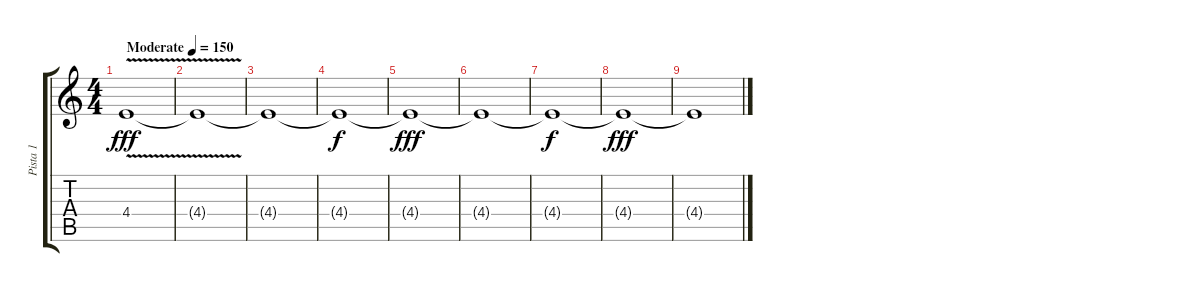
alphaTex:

\track ("Pista 1" "Pista 1") {instrument overdrivenguitar}
\staff {score tabs}
\tuning (E4 C4 G3 C3 G2 C2) {hide}
\ts (4 4)
\tempo (150 "Moderate")
\clef g2
\ks c
4.4{v}.1{dy fff instrument overdrivenguitar} |
4.4{t}.1 |
4.4{t}.1 |
4.4{t}.1{dy f} |
4.4{t}.1{dy fff} |
4.4{t}.1 |
4.4{t}.1{dy f} |
4.4{t}.1{dy fff} |
4.4{t}.1
